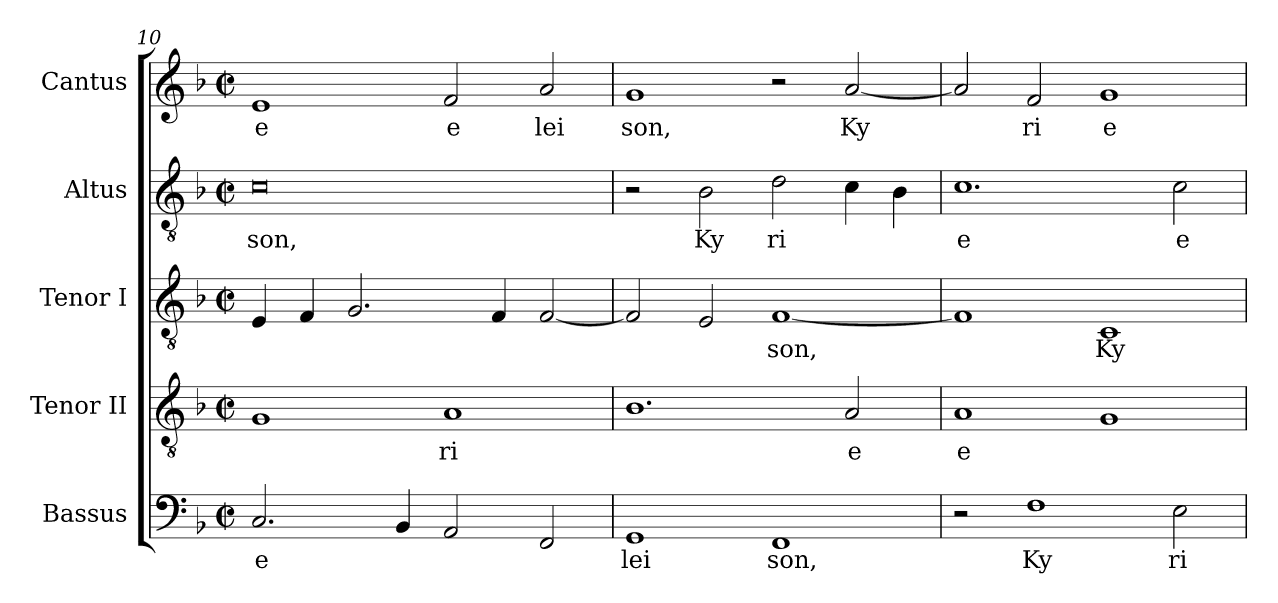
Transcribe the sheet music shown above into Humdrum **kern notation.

**kern	**text	**kern	**text	**kern	**text	**kern	**text	**kern	**text
*part5	*part5	*part4	*part4	*part3	*part3	*part2	*part2	*part1	*part1
*staff5	*staff5	*staff4	*staff4	*staff3	*staff3	*staff2	*staff2	*staff1	*staff1
*I"Bassus	*	*I"Tenor II	*	*I"Tenor I	*	*I"Altus	*	*I"Cantus	*
*I'B	*	*I'T II	*	*I'T I	*	*I'A	*	*I'C	*
*clefF4	*	*clefGv2	*	*clefGv2	*	*clefGv2	*	*clefG2	*
*k[b-]	*	*k[b-]	*	*k[b-]	*	*k[b-]	*	*k[b-]	*
*F:	*	*F:	*	*F:	*	*F:	*	*F:	*
*M2/2	*	*M2/2	*	*M2/2	*	*M2/2	*	*M2/2	*
*met(c|)	*	*met(c|)	*	*met(c|)	*	*met(c|)	*	*met(c|)	*
=10	=10	=10	=10	=10	=10	=10	=10	=10	=10
!	!LO:LY:b:cj	!	!LO:LY:b:cj	!	!LO:LY:b:cj	!	!LO:LY:b:cj	!	!LO:LY:b:cj
2.C/	e	1G	.	4E/	.	0c	son,	1e	e
!	!	!	!	!	!LO:LY:b:cj	!	!	!	!
.	.	.	.	4F/	.	.	.	.	.
!	!	!	!	!	!LO:LY:b:cj	!	!	!	!
.	.	.	.	2.G/	.	.	.	.	.
!	!LO:LY:b:cj	!	!	!	!	!	!	!	!
4BB-/	.	.	.	.	.	.	.	.	.
!	!LO:LY:b:cj	!	!LO:LY:b:cj	!	!	!	!	!	!LO:LY:b:cj
2AA/	.	1A	ri	.	.	.	.	2f/	e
!	!	!	!	!	!LO:LY:b:cj	!	!	!	!
.	.	.	.	4F/	.	.	.	.	.
!	!LO:LY:b:cj	!	!	!	!LO:LY:b:cj	!	!	!	!LO:LY:b:cj
2FF/	.	.	.	[<2F/	.	.	.	2a/	lei
=11	=11	=11	=11	=11	=11	=11	=11	=11	=11
!	!LO:LY:b:cj	!	!LO:LY:b:cj	!	!LO:LY:b:cj	!	!	!	!LO:LY:b:cj
1GG	lei	1.B-	.	2F/]	.	2r	.	1g	son,
!	!	!	!	!	!LO:LY:b:cj	!	!LO:LY:b:cj	!	!
.	.	.	.	2E/	.	2B-\	Ky	.	.
!	!LO:LY:b:cj	!	!	!	!LO:LY:b:cj	!	!LO:LY:b:cj	!	!
1FF	son,	.	.	[<1F	son,	2d\	ri	2r	.
!	!	!	!LO:LY:b:cj	!	!	!	!LO:LY:b:cj	!	!LO:LY:b:cj
.	.	2A/	e	.	.	4c\	.	[<2a/	Ky
!	!	!	!	!	!	!	!LO:LY:b:cj	!	!
.	.	.	.	.	.	4B-\	.	.	.
=12	=12	=12	=12	=12	=12	=12	=12	=12	=12
!	!	!	!LO:LY:b:cj	!	!LO:LY:b:cj	!	!LO:LY:b:cj	!	!LO:LY:b:cj
2r	.	1A	e	1F]	.	1.c	e	2a/]	.
!	!LO:LY:b:cj	!	!	!	!	!	!	!	!LO:LY:b:cj
1F	Ky	.	.	.	.	.	.	2f/	ri
!	!	!	!LO:LY:b:cj	!	!LO:LY:b:cj	!	!	!	!LO:LY:b:cj
.	.	1G	.	1C	Ky	.	.	1g	e
!	!LO:LY:b:cj	!	!	!	!	!	!LO:LY:b:cj	!	!
2E\	ri	.	.	.	.	2c\	e	.	.
=	=	=	=	=	=	=	=	=	=
*-	*-	*-	*-	*-	*-	*-	*-	*-	*-
